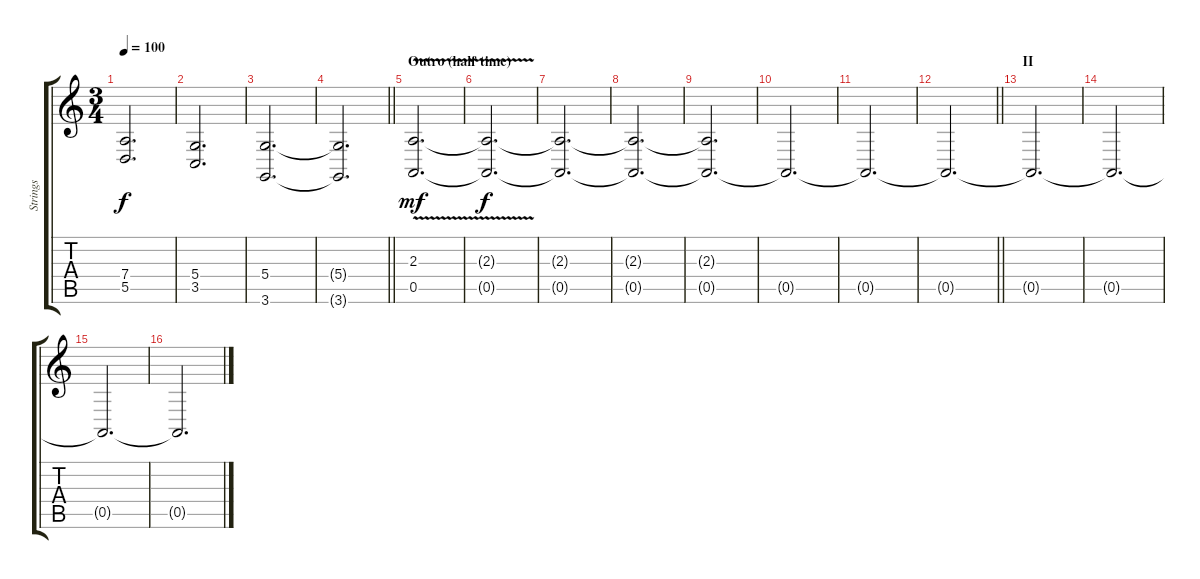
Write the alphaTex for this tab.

\track ("Strings" "Strings") {instrument stringensemble1}
\staff {score tabs}
\tuning (E4 B3 G3 D3 A2 E2) {hide}
\ts (3 4)
\tempo 100
\clef g2
\ks c
(7.4 5.5).2{d dy f} |
(5.4 3.5).2{d} |
(5.4 3.6).2{d} |
\barLineRight lightlight
(5.4{t} 3.6{t}).2{d} |
\section ("" "Outro (half time)")
(2.3{v} 0.5).2{d dy mf balance 2} |
(2.3{t} 0.5{t}).2{d dy f} |
(2.3{t} 0.5{t}).2{d} |
(2.3{t} 0.5{t}).2{d volume 5} |
(2.3{t} 0.5{t}).2{d} |
0.5{t}.2{d volume 9} |
0.5{t}.2{d} |
\barLineRight lightlight
0.5{t}.2{d} |
\section ("" "II")
0.5{t}.2{d} |
0.5{t}.2{d} |
0.5{t}.2{d} |
0.5{t}.2{d}
